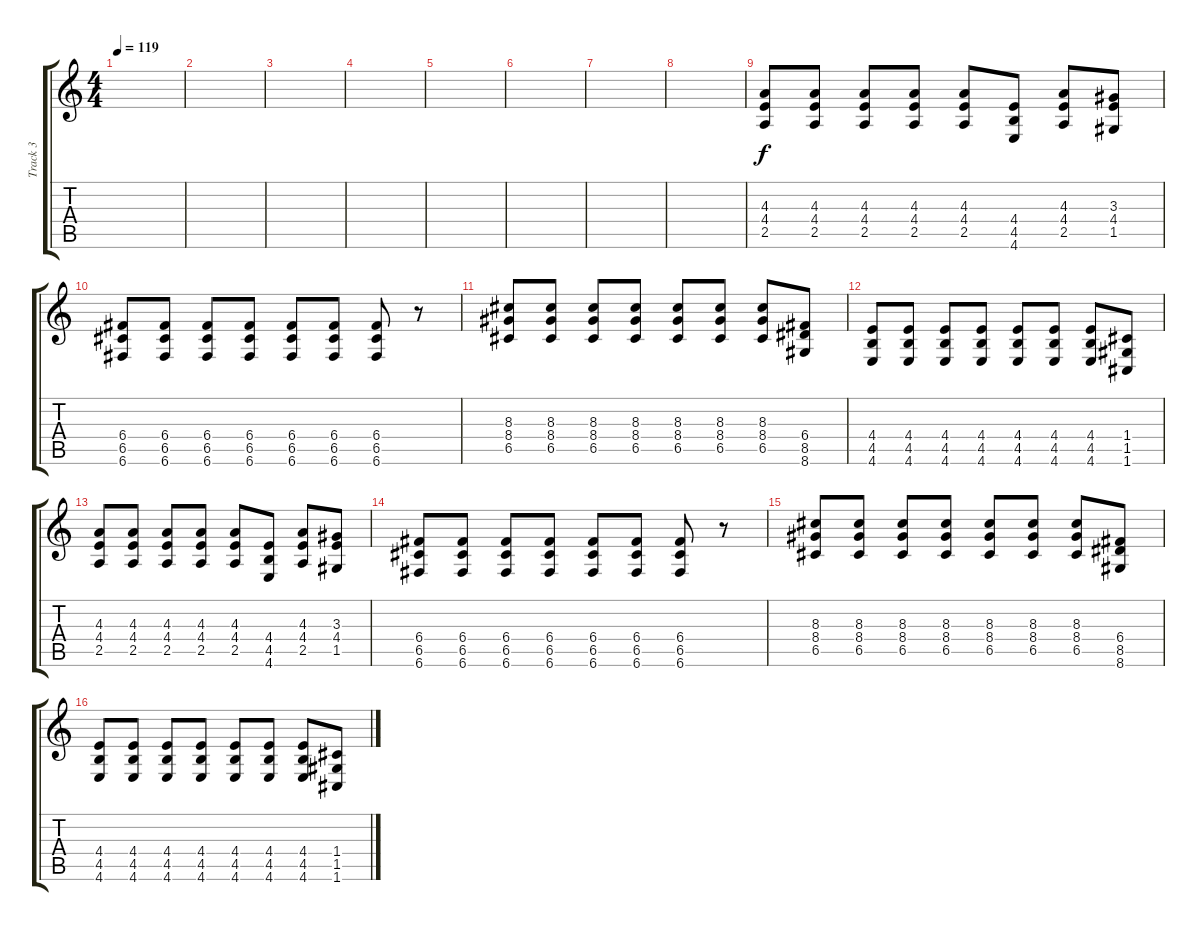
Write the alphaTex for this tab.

\track ("Track 3" "Track 3") {instrument distortionguitar}
\staff {score tabs}
\tuning (D4 A3 F3 C3 G2 C2) {hide}
\ts (4 4)
\tempo 119
\clef g2
\ks c
|
|
|
|
|
|
|
|
(4.3 4.4 2.5).8{instrument distortionguitar} (4.3 4.4 2.5).8 (4.3 4.4 2.5).8 (4.3 4.4 2.5).8 (4.3 4.4 2.5).8 (4.4 4.5 4.6).8 (4.3 4.4 2.5).8 (3.3 4.4 1.5).8 |
(6.4 6.5 6.6).8 (6.4 6.5 6.6).8 (6.4 6.5 6.6).8 (6.4 6.5 6.6).8 (6.4 6.5 6.6).8 (6.4 6.5 6.6).8 (6.4 6.5 6.6).8 r.8 |
(8.3 8.4 6.5).8 (8.3 8.4 6.5).8 (8.3 8.4 6.5).8 (8.3 8.4 6.5).8 (8.3 8.4 6.5).8 (8.3 8.4 6.5).8 (8.3 8.4 6.5).8 (6.4 8.5 8.6).8 |
(4.4 4.5 4.6).8 (4.4 4.5 4.6).8 (4.4 4.5 4.6).8 (4.4 4.5 4.6).8 (4.4 4.5 4.6).8 (4.4 4.5 4.6).8 (4.4 4.5 4.6).8 (1.4 1.5 1.6).8 |
(4.3 4.4 2.5).8{instrument distortionguitar} (4.3 4.4 2.5).8 (4.3 4.4 2.5).8 (4.3 4.4 2.5).8 (4.3 4.4 2.5).8 (4.4 4.5 4.6).8 (4.3 4.4 2.5).8 (3.3 4.4 1.5).8 |
(6.4 6.5 6.6).8 (6.4 6.5 6.6).8 (6.4 6.5 6.6).8 (6.4 6.5 6.6).8 (6.4 6.5 6.6).8 (6.4 6.5 6.6).8 (6.4 6.5 6.6).8 r.8 |
(8.3 8.4 6.5).8 (8.3 8.4 6.5).8 (8.3 8.4 6.5).8 (8.3 8.4 6.5).8 (8.3 8.4 6.5).8 (8.3 8.4 6.5).8 (8.3 8.4 6.5).8 (6.4 8.5 8.6).8 |
(4.4 4.5 4.6).8 (4.4 4.5 4.6).8 (4.4 4.5 4.6).8 (4.4 4.5 4.6).8 (4.4 4.5 4.6).8 (4.4 4.5 4.6).8 (4.4 4.5 4.6).8 (1.4 1.5 1.6).8
